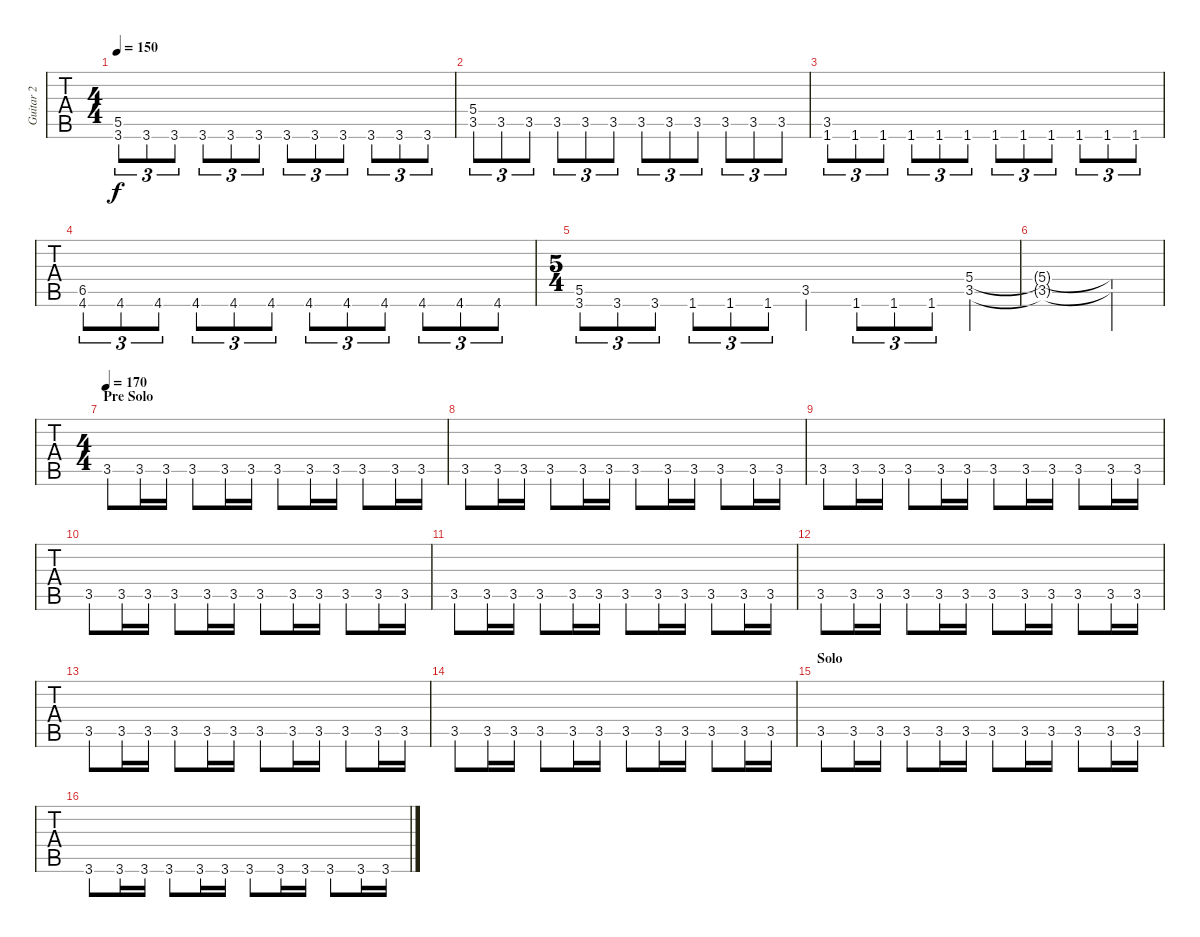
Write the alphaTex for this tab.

\track ("Guitar 2" "Guitar 2") {instrument distortionguitar}
\staff {tabs}
\tuning (E4 B3 G3 D3 A2 E2) {hide}
\ts (4 4)
\tempo 150
\clef g2
\ks c
(5.5 3.6).8{tu (3 2) dy f} 3.6.8{tu (3 2)} 3.6.8{tu (3 2)} 3.6.8{tu (3 2)} 3.6.8{tu (3 2)} 3.6.8{tu (3 2)} 3.6.8{tu (3 2)} 3.6.8{tu (3 2)} 3.6.8{tu (3 2)} 3.6.8{tu (3 2)} 3.6.8{tu (3 2)} 3.6.8{tu (3 2)} |
(5.4 3.5).8{tu (3 2) instrument distortionguitar} 3.5.8{tu (3 2)} 3.5.8{tu (3 2)} 3.5.8{tu (3 2)} 3.5.8{tu (3 2)} 3.5.8{tu (3 2)} 3.5.8{tu (3 2)} 3.5.8{tu (3 2)} 3.5.8{tu (3 2)} 3.5.8{tu (3 2)} 3.5.8{tu (3 2)} 3.5.8{tu (3 2)} |
(3.5 1.6).8{tu (3 2)} 1.6.8{tu (3 2)} 1.6.8{tu (3 2)} 1.6.8{tu (3 2)} 1.6.8{tu (3 2)} 1.6.8{tu (3 2)} 1.6.8{tu (3 2)} 1.6.8{tu (3 2)} 1.6.8{tu (3 2)} 1.6.8{tu (3 2)} 1.6.8{tu (3 2)} 1.6.8{tu (3 2)} |
(6.5 4.6).8{tu (3 2)} 4.6.8{tu (3 2)} 4.6.8{tu (3 2)} 4.6.8{tu (3 2)} 4.6.8{tu (3 2)} 4.6.8{tu (3 2)} 4.6.8{tu (3 2)} 4.6.8{tu (3 2)} 4.6.8{tu (3 2)} 4.6.8{tu (3 2)} 4.6.8{tu (3 2)} 4.6.8{tu (3 2)} |
\ts (5 4)
(5.5 3.6).8{tu (3 2)} 3.6.8{tu (3 2)} 3.6.8{tu (3 2)} 1.6.8{tu (3 2)} 1.6.8{tu (3 2)} 1.6.8{tu (3 2)} 3.5.4 1.6.8{tu (3 2)} 1.6.8{tu (3 2)} 1.6.8{tu (3 2)} (5.4 3.5).4 |
(5.4{t} 3.5{t}).1 (5.4{t} 3.5{t}).4 |
\ts (4 4)
\section ("" "Pre Solo")
\tempo 170
3.5.8 3.5.16 3.5.16 3.5.8 3.5.16 3.5.16 3.5.8 3.5.16 3.5.16 3.5.8 3.5.16 3.5.16 |
3.5.8 3.5.16 3.5.16 3.5.8 3.5.16 3.5.16 3.5.8 3.5.16 3.5.16 3.5.8 3.5.16 3.5.16 |
3.5.8 3.5.16 3.5.16 3.5.8 3.5.16 3.5.16 3.5.8 3.5.16 3.5.16 3.5.8 3.5.16 3.5.16 |
3.5.8 3.5.16 3.5.16 3.5.8 3.5.16 3.5.16 3.5.8 3.5.16 3.5.16 3.5.8 3.5.16 3.5.16 |
3.5.8 3.5.16 3.5.16 3.5.8 3.5.16 3.5.16 3.5.8 3.5.16 3.5.16 3.5.8 3.5.16 3.5.16 |
3.5.8 3.5.16 3.5.16 3.5.8 3.5.16 3.5.16 3.5.8 3.5.16 3.5.16 3.5.8 3.5.16 3.5.16 |
3.5.8 3.5.16 3.5.16 3.5.8 3.5.16 3.5.16 3.5.8 3.5.16 3.5.16 3.5.8 3.5.16 3.5.16 |
3.5.8 3.5.16 3.5.16 3.5.8 3.5.16 3.5.16 3.5.8 3.5.16 3.5.16 3.5.8 3.5.16 3.5.16 |
\section ("" "Solo")
3.5.8 3.5.16 3.5.16 3.5.8 3.5.16 3.5.16 3.5.8 3.5.16 3.5.16 3.5.8 3.5.16 3.5.16 |
3.6.8 3.6.16 3.6.16 3.6.8 3.6.16 3.6.16 3.6.8 3.6.16 3.6.16 3.6.8 3.6.16 3.6.16
